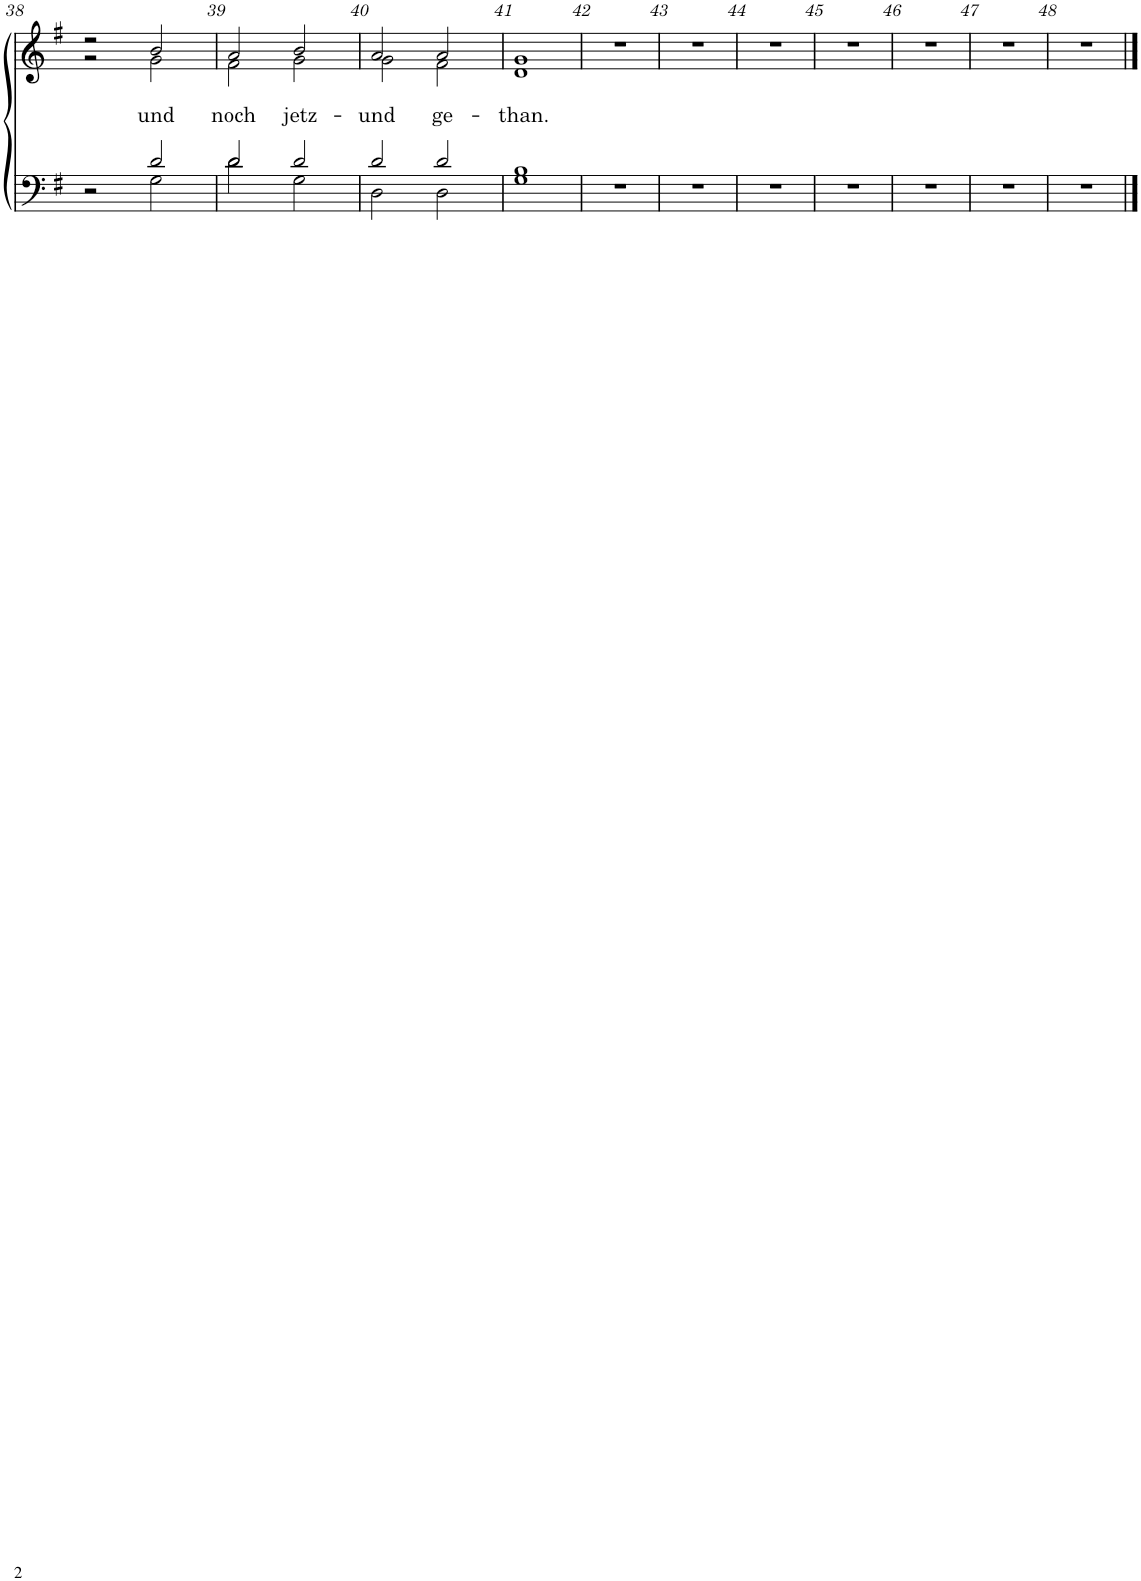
**kern	**kern	**text
*part2	*part1	*part1
*staff2	*staff1	*staff1
*I"Tenor/Bass	*I"Soprano/Alto	*
!!LO:PB:g=z
*clefF4	*clefG2	*
*k[f#]	*k[f#]	*
*M4/4	*M4/4	*
*met(c)	*met(c)	*
=38	=38	=38
*^	*^	*
2r	2ryy	2r	2r	.
!	!	!	!	!LO:LY:b
2d/	2G\	2b/	2g\	und
=39	=39	=39	=39	=39
!	!	!	!	!LO:LY:b
2d/	2d\	2a/	2f#\	noch
!	!	!	!	!LO:LY:b
2d/	2G\	2b/	2g\	jetz-
=40	=40	=40	=40	=40
!	!	!	!	!LO:LY:b
2d/	2D\	2a/	2g\	-und
!	!	!	!	!LO:LY:b
2d/	2D\	2a/	2f#\	ge-
=41	=41	=41	=41	=41
!	!	!	!	!LO:LY:b
1B	1G	1g	1d	-than.
*v	*v	*	*	*
*	*v	*v	*
=42	=42	=42
1r	1r	.
=43	=43	=43
1r	1r	.
=44	=44	=44
1r	1r	.
=45	=45	=45
1r	1r	.
=46	=46	=46
1r	1r	.
=47	=47	=47
1r	1r	.
=48	=48	=48
1r	1r	.
==	==	==
*-	*-	*-
